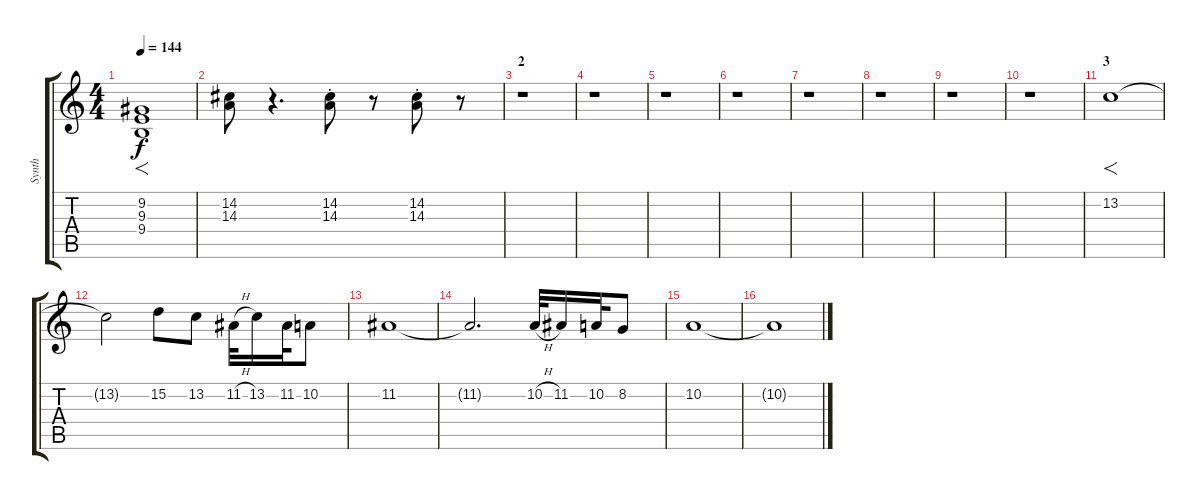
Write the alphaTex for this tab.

\track ("Synth" "Synth") {instrument brasssection}
\staff {score tabs}
\tuning (E4 B3 G3 D3 A2 E2) {hide}
\ts (4 4)
\tempo 144
\clef g2
\ks c
(9.2 9.3 9.4).1{f dy f} |
(14.2 14.3).8 r.4{d} (14.2{st} 14.3{st}).8 r.8 (14.2{st} 14.3{st}).8 r.8 |
\section ("" "2")
r.1 |
r.1 |
r.1 |
r.1 |
r.1 |
r.1 |
r.1 |
r.1 |
\section ("" "3")
13.2.1{f} |
13.2{t}.2 15.2.8 13.2.8 11.2{h}.32 13.2.16 11.2.32 10.2.8 |
11.2.1 |
11.2{t}.2{d} 10.2{h}.32 11.2.16 10.2.32 8.2.8 |
10.2.1 |
10.2{t}.1
